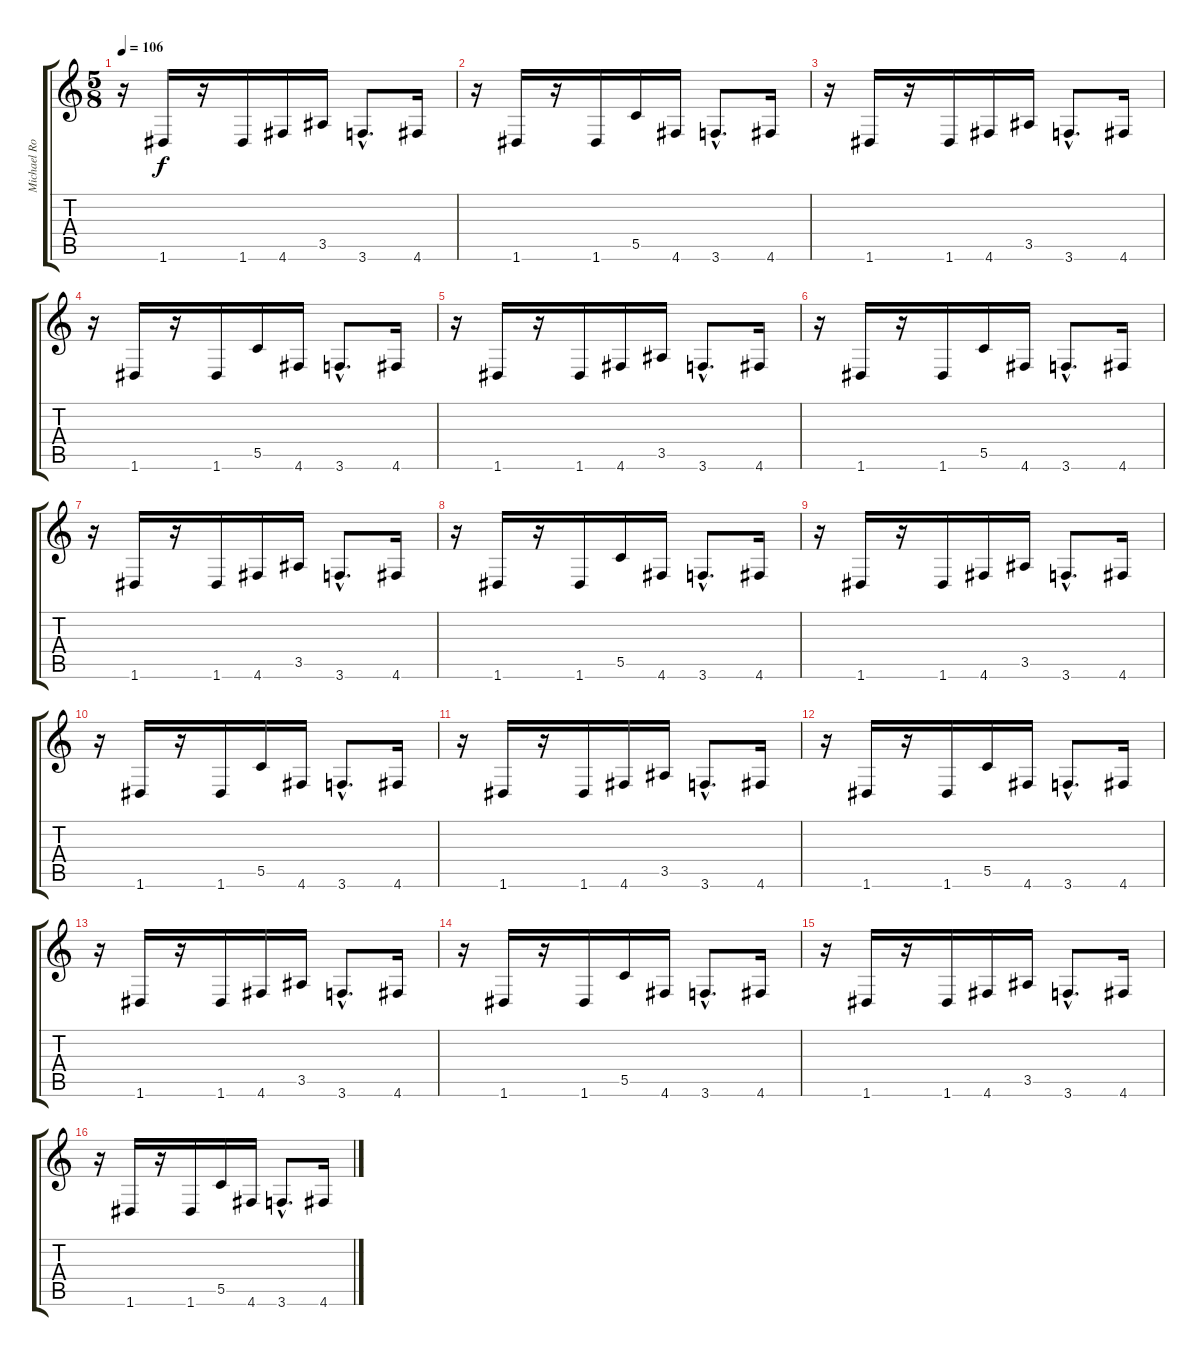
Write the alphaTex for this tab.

\track ("Michael Romeo" "Michael Ro") {instrument distortionguitar}
\staff {score tabs}
\tuning (D4 A3 F3 C3 G2 D2) {hide}
\ts (5 8)
\tempo 106
\clef g2
\ks c
r.16{dy f} 1.6.16 r.16 1.6.16 4.6.16 3.5.16 3.6{hac}.8{d} 4.6.16 |
r.16 1.6.16 r.16 1.6.16 5.5.16 4.6.16 3.6{hac}.8{d} 4.6.16 |
r.16 1.6.16 r.16 1.6.16 4.6.16 3.5.16 3.6{hac}.8{d} 4.6.16 |
r.16 1.6.16 r.16 1.6.16 5.5.16 4.6.16 3.6{hac}.8{d} 4.6.16 |
r.16 1.6.16 r.16 1.6.16 4.6.16 3.5.16 3.6{hac}.8{d} 4.6.16 |
r.16 1.6.16 r.16 1.6.16 5.5.16 4.6.16 3.6{hac}.8{d} 4.6.16 |
r.16 1.6.16 r.16 1.6.16 4.6.16 3.5.16 3.6{hac}.8{d} 4.6.16 |
r.16 1.6.16 r.16 1.6.16 5.5.16 4.6.16 3.6{hac}.8{d} 4.6.16 |
r.16 1.6.16 r.16 1.6.16 4.6.16 3.5.16 3.6{hac}.8{d} 4.6.16 |
r.16 1.6.16 r.16 1.6.16 5.5.16 4.6.16 3.6{hac}.8{d} 4.6.16 |
r.16 1.6.16 r.16 1.6.16 4.6.16 3.5.16 3.6{hac}.8{d} 4.6.16 |
r.16 1.6.16 r.16 1.6.16 5.5.16 4.6.16 3.6{hac}.8{d} 4.6.16 |
r.16 1.6.16 r.16 1.6.16 4.6.16 3.5.16 3.6{hac}.8{d} 4.6.16 |
r.16 1.6.16 r.16 1.6.16 5.5.16 4.6.16 3.6{hac}.8{d} 4.6.16 |
r.16 1.6.16 r.16 1.6.16 4.6.16 3.5.16 3.6{hac}.8{d} 4.6.16 |
r.16 1.6.16 r.16 1.6.16 5.5.16 4.6.16 3.6{hac}.8{d} 4.6.16
